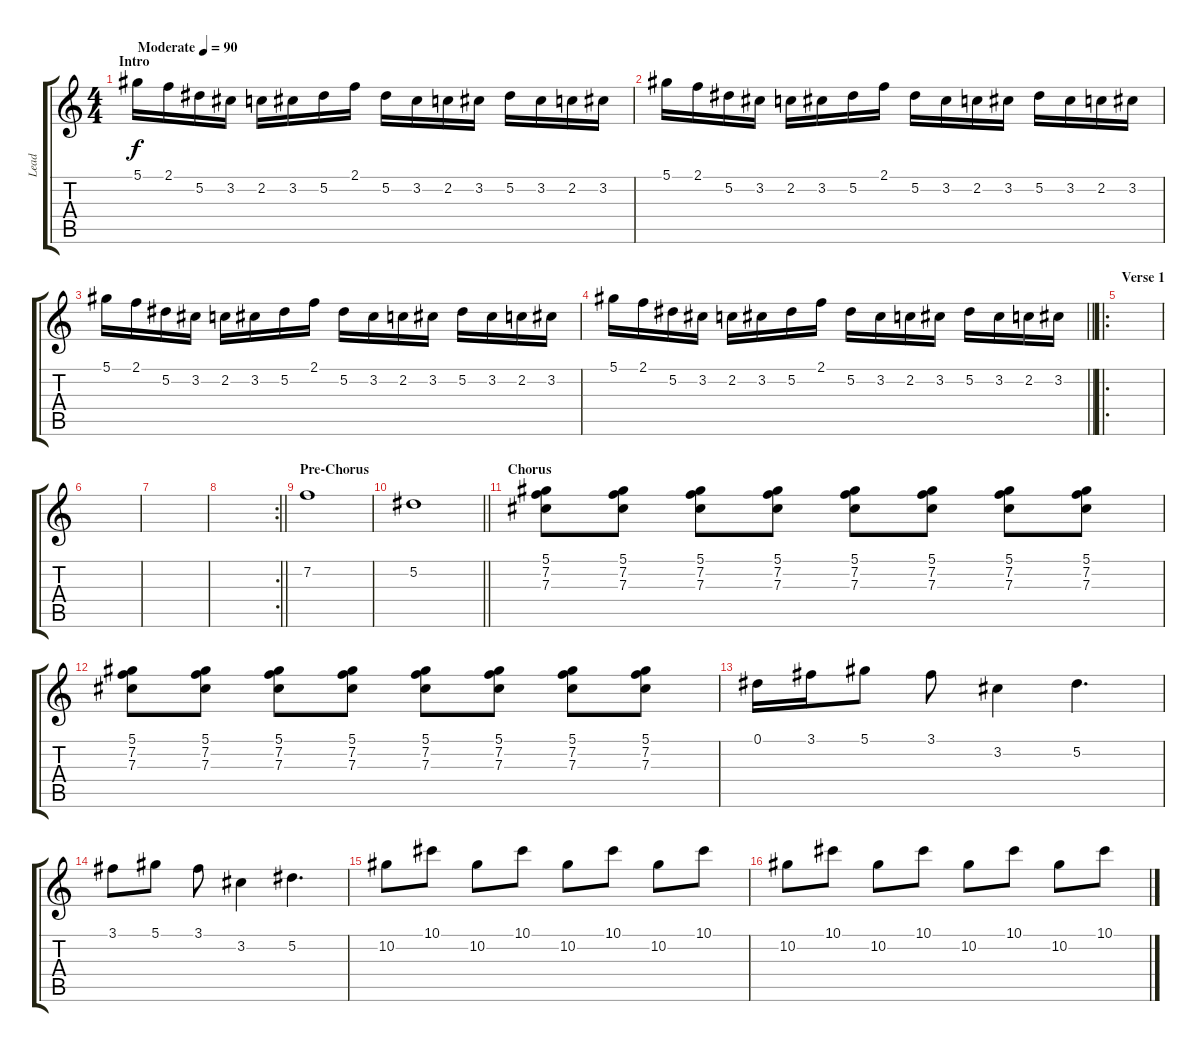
\track ("Lead" "Lead") {instrument overdrivenguitar}
\staff {score tabs}
\tuning (Eb4 Bb3 Gb3 Db3 Ab2 Eb2) {hide}
\ts (4 4)
\section ("" "Intro")
\tempo (90 "Moderate")
\clef g2
\ks c
5.1.16{dy f instrument overdrivenguitar} 2.1.16 5.2.16 3.2.16 2.2.16 3.2.16 5.2.16 2.1.16 5.2.16 3.2.16 2.2.16 3.2.16 5.2.16 3.2.16 2.2.16 3.2.16 |
5.1.16 2.1.16 5.2.16 3.2.16 2.2.16 3.2.16 5.2.16 2.1.16 5.2.16 3.2.16 2.2.16 3.2.16 5.2.16 3.2.16 2.2.16 3.2.16 |
5.1.16 2.1.16 5.2.16 3.2.16 2.2.16 3.2.16 5.2.16 2.1.16 5.2.16 3.2.16 2.2.16 3.2.16 5.2.16 3.2.16 2.2.16 3.2.16 |
\barLineRight lightlight
5.1.16 2.1.16 5.2.16 3.2.16 2.2.16 3.2.16 5.2.16 2.1.16 5.2.16 3.2.16 2.2.16 3.2.16 5.2.16 3.2.16 2.2.16 3.2.16 |
\ro
\section ("" "Verse 1")
|
|
|
\rc 2
\barLineRight lightlight
|
\section ("" "Pre-Chorus")
7.2.1 |
\barLineRight lightlight
5.2.1 |
\section ("" "Chorus")
(5.1 7.2 7.3).8 (5.1 7.2 7.3).8 (5.1 7.2 7.3).8 (5.1 7.2 7.3).8 (5.1 7.2 7.3).8 (5.1 7.2 7.3).8 (5.1 7.2 7.3).8 (5.1 7.2 7.3).8 |
(5.1 7.2 7.3).8 (5.1 7.2 7.3).8 (5.1 7.2 7.3).8 (5.1 7.2 7.3).8 (5.1 7.2 7.3).8 (5.1 7.2 7.3).8 (5.1 7.2 7.3).8 (5.1 7.2 7.3).8 |
0.1.16 3.1.16 5.1.8 3.1.8 3.2.4 5.2.4{d} |
3.1.8 5.1.8 3.1.8 3.2.4 5.2.4{d} |
10.2.8 10.1.8 10.2.8 10.1.8 10.2.8 10.1.8 10.2.8 10.1.8 |
10.2.8 10.1.8 10.2.8 10.1.8 10.2.8 10.1.8 10.2.8 10.1.8
